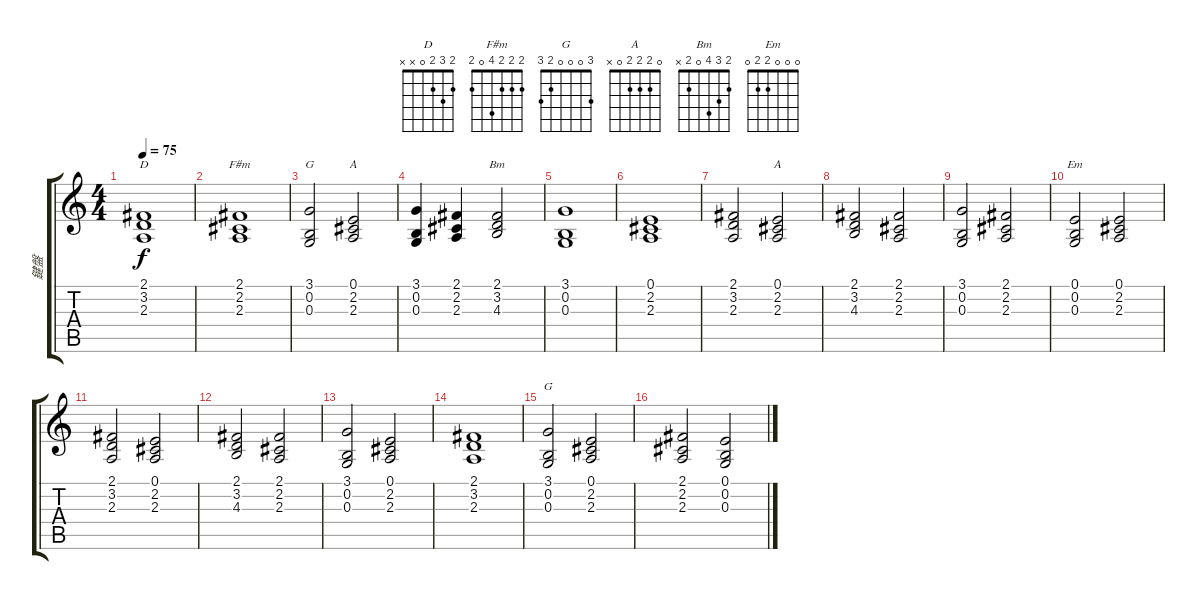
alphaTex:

\track ("鍵盤" "鍵盤") {instrument synthstrings2}
\staff {score tabs}
\tuning (E4 B3 G3 D3 A2 E2) {hide}
\chord ("D" 2 3 2 0 x x)
\chord ("F#m" 2 2 2 4 0 2)
\chord ("G" 3 3 4 5 5 3)
\chord ("A" 5 5 6 7 7 5) {firstfret 5}
\chord ("Bm" 2 3 4 0 2 x)
\chord ("A" 0 2 2 2 0 x)
\chord ("Em" 0 0 0 2 2 0)
\chord ("G" 3 0 0 0 2 3)
\ts (4 4)
\tempo 75
\clef g2
\ks c
(2.1 3.2 2.3).1{ch "D" dy f} |
(2.1 2.2 2.3).1{ch "F#m"} |
(3.1 0.2 0.3).2{ch "G"} (0.1 2.2 2.3).2{ch "A"} |
(3.1 0.2 0.3).4 (2.1 2.2 2.3).4 (2.1 3.2 4.3).2{ch "Bm"} |
(3.1 0.2 0.3).1 |
(0.1 2.2 2.3).1 |
(2.1 3.2 2.3).2 (0.1 2.2 2.3).2{ch "A"} |
(2.1 3.2 4.3).2 (2.1 2.2 2.3).2 |
(3.1 0.2 0.3).2 (2.1 2.2 2.3).2 |
(0.1 0.2 0.3).2{ch "Em"} (0.1 2.2 2.3).2 |
(2.1 3.2 2.3).2 (0.1 2.2 2.3).2 |
(2.1 3.2 4.3).2 (2.1 2.2 2.3).2 |
(3.1 0.2 0.3).2 (0.1 2.2 2.3).2 |
(2.1 3.2 2.3).1 |
(3.1 0.2 0.3).2{ch "G"} (0.1 2.2 2.3).2 |
(2.1 2.2 2.3).2 (0.1 0.2 0.3).2
